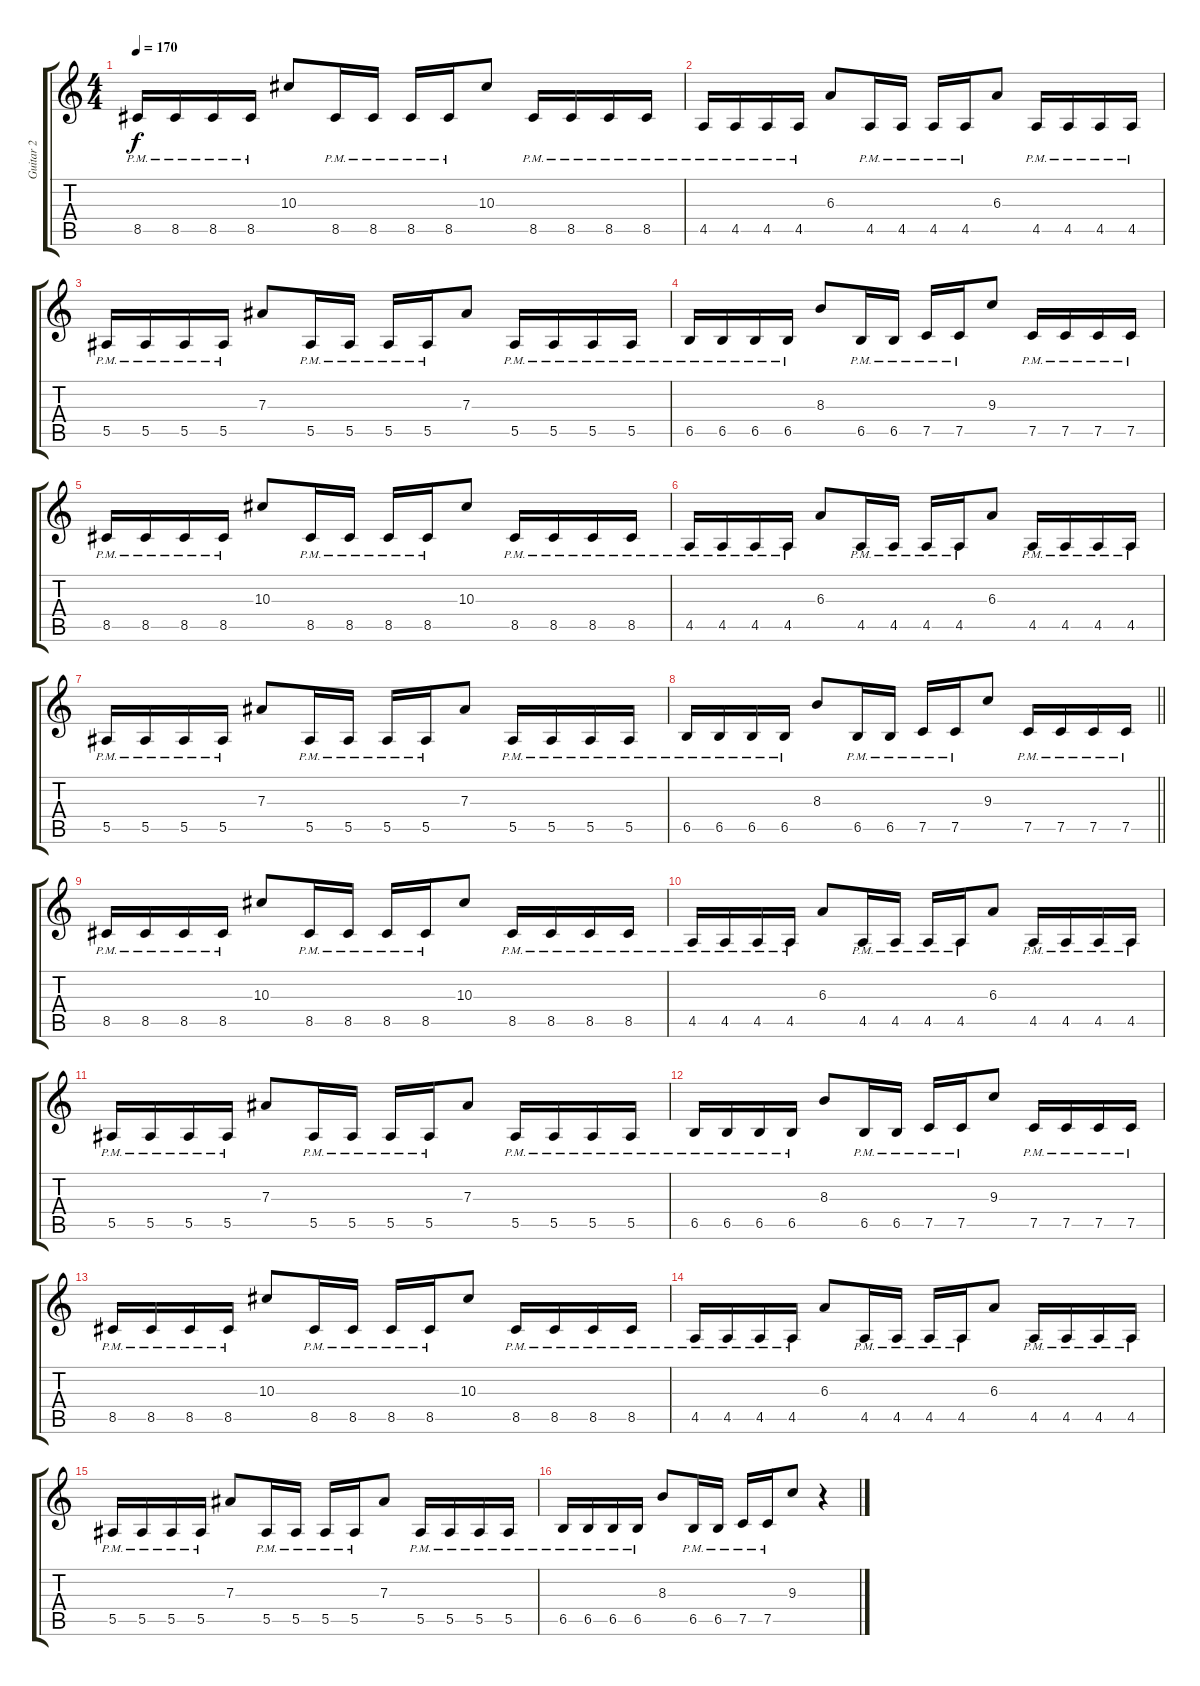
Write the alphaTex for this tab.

\track ("Guitar 2" "Guitar 2") {instrument distortionguitar}
\staff {score tabs}
\tuning (C4 G3 Eb3 Bb2 F2 C2) {hide}
\ts (4 4)
\tempo 170
\clef g2
\ks c
8.5{pm}.16{dy f} 8.5{pm}.16 8.5{pm}.16 8.5{pm}.16 10.3.8 8.5{pm}.16 8.5{pm}.16 8.5{pm}.16 8.5{pm}.16 10.3.8 8.5{pm}.16 8.5{pm}.16 8.5{pm}.16 8.5{pm}.16 |
4.5{pm}.16 4.5{pm}.16 4.5{pm}.16 4.5{pm}.16 6.3.8 4.5{pm}.16 4.5{pm}.16 4.5{pm}.16 4.5{pm}.16 6.3.8 4.5{pm}.16 4.5{pm}.16 4.5{pm}.16 4.5{pm}.16 |
5.5{pm}.16 5.5{pm}.16 5.5{pm}.16 5.5{pm}.16 7.3.8 5.5{pm}.16 5.5{pm}.16 5.5{pm}.16 5.5{pm}.16 7.3.8 5.5{pm}.16 5.5{pm}.16 5.5{pm}.16 5.5{pm}.16 |
6.5{pm}.16 6.5{pm}.16 6.5{pm}.16 6.5{pm}.16 8.3.8 6.5{pm}.16 6.5{pm}.16 7.5{pm}.16 7.5{pm}.16 9.3.8 7.5{pm}.16 7.5{pm}.16 7.5{pm}.16 7.5{pm}.16 |
8.5{pm}.16 8.5{pm}.16 8.5{pm}.16 8.5{pm}.16 10.3.8 8.5{pm}.16 8.5{pm}.16 8.5{pm}.16 8.5{pm}.16 10.3.8 8.5{pm}.16 8.5{pm}.16 8.5{pm}.16 8.5{pm}.16 |
4.5{pm}.16 4.5{pm}.16 4.5{pm}.16 4.5{pm}.16 6.3.8 4.5{pm}.16 4.5{pm}.16 4.5{pm}.16 4.5{pm}.16 6.3.8 4.5{pm}.16 4.5{pm}.16 4.5{pm}.16 4.5{pm}.16 |
5.5{pm}.16 5.5{pm}.16 5.5{pm}.16 5.5{pm}.16 7.3.8 5.5{pm}.16 5.5{pm}.16 5.5{pm}.16 5.5{pm}.16 7.3.8 5.5{pm}.16 5.5{pm}.16 5.5{pm}.16 5.5{pm}.16 |
\barLineRight lightlight
6.5{pm}.16 6.5{pm}.16 6.5{pm}.16 6.5{pm}.16 8.3.8 6.5{pm}.16 6.5{pm}.16 7.5{pm}.16 7.5{pm}.16 9.3.8 7.5{pm}.16 7.5{pm}.16 7.5{pm}.16 7.5{pm}.16 |
8.5{pm}.16 8.5{pm}.16 8.5{pm}.16 8.5{pm}.16 10.3.8 8.5{pm}.16 8.5{pm}.16 8.5{pm}.16 8.5{pm}.16 10.3.8 8.5{pm}.16 8.5{pm}.16 8.5{pm}.16 8.5{pm}.16 |
4.5{pm}.16 4.5{pm}.16 4.5{pm}.16 4.5{pm}.16 6.3.8 4.5{pm}.16 4.5{pm}.16 4.5{pm}.16 4.5{pm}.16 6.3.8 4.5{pm}.16 4.5{pm}.16 4.5{pm}.16 4.5{pm}.16 |
5.5{pm}.16 5.5{pm}.16 5.5{pm}.16 5.5{pm}.16 7.3.8 5.5{pm}.16 5.5{pm}.16 5.5{pm}.16 5.5{pm}.16 7.3.8 5.5{pm}.16 5.5{pm}.16 5.5{pm}.16 5.5{pm}.16 |
6.5{pm}.16 6.5{pm}.16 6.5{pm}.16 6.5{pm}.16 8.3.8 6.5{pm}.16 6.5{pm}.16 7.5{pm}.16 7.5{pm}.16 9.3.8 7.5{pm}.16 7.5{pm}.16 7.5{pm}.16 7.5{pm}.16 |
8.5{pm}.16 8.5{pm}.16 8.5{pm}.16 8.5{pm}.16 10.3.8 8.5{pm}.16 8.5{pm}.16 8.5{pm}.16 8.5{pm}.16 10.3.8 8.5{pm}.16 8.5{pm}.16 8.5{pm}.16 8.5{pm}.16 |
4.5{pm}.16 4.5{pm}.16 4.5{pm}.16 4.5{pm}.16 6.3.8 4.5{pm}.16 4.5{pm}.16 4.5{pm}.16 4.5{pm}.16 6.3.8 4.5{pm}.16 4.5{pm}.16 4.5{pm}.16 4.5{pm}.16 |
5.5{pm}.16 5.5{pm}.16 5.5{pm}.16 5.5{pm}.16 7.3.8 5.5{pm}.16 5.5{pm}.16 5.5{pm}.16 5.5{pm}.16 7.3.8 5.5{pm}.16 5.5{pm}.16 5.5{pm}.16 5.5{pm}.16 |
6.5{pm}.16 6.5{pm}.16 6.5{pm}.16 6.5{pm}.16 8.3.8 6.5{pm}.16 6.5{pm}.16 7.5{pm}.16 7.5{pm}.16 9.3.8 r.4
